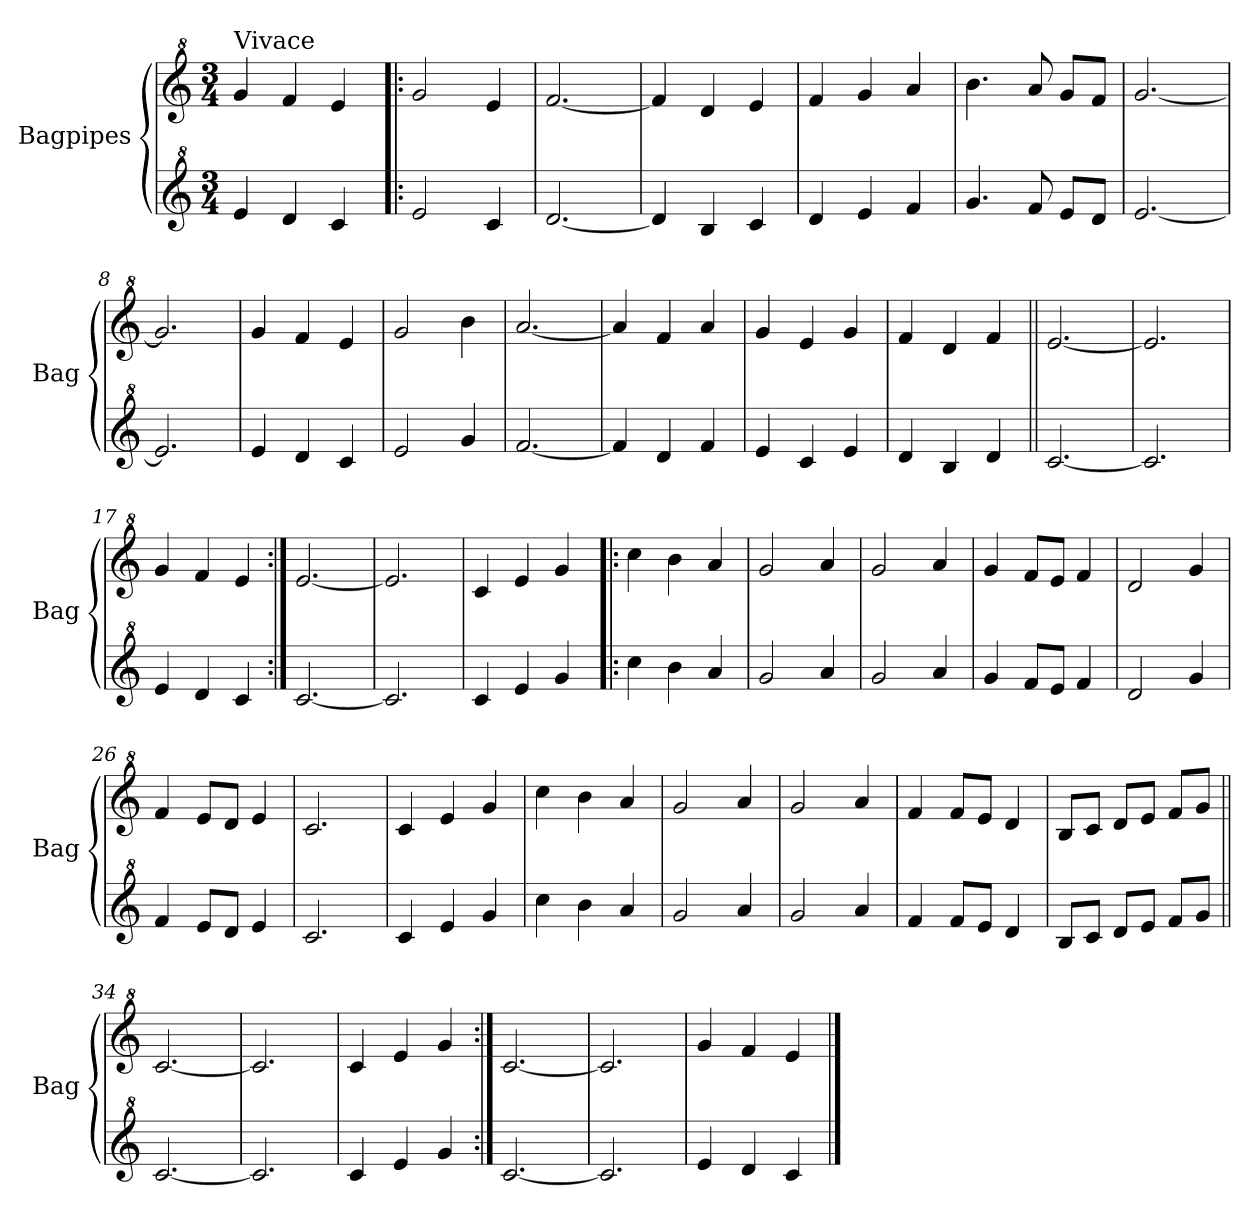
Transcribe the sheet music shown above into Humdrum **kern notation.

**kern	**kern
*part2	*part1
*staff2	*staff1
*I"Bagpipes	*I"Bagpipes
*I'Bag	*I'Bag
*clefG^2	*clefG^2
*k[]	*k[]
*C:	*C:
*M3/4	*M3/4
=1	=1
!	!LO:TX:a:t=Vivace
4ee/	4gg/
4dd/	4ff/
4cc/	4ee/
=2!|:	=2!|:
2ee/	2gg/
4cc/	4ee/
=3	=3
[2.dd/	[2.ff/
=4	=4
4dd/]	4ff/]
4b/	4dd/
4cc/	4ee/
=5	=5
4dd/	4ff/
4ee/	4gg/
4ff/	4aa/
=6	=6
4.gg/	4.bb\
8ff/	8aa/
8ee/L	8gg/L
8dd/J	8ff/J
=7	=7
[2.ee/	[2.gg/
=8	=8
2.ee/]	2.gg/]
=9	=9
4ee/	4gg/
4dd/	4ff/
4cc/	4ee/
=10	=10
2ee/	2gg/
4gg/	4bb\
=11	=11
[2.ff/	[2.aa/
=12	=12
4ff/]	4aa/]
4dd/	4ff/
4ff/	4aa/
=13	=13
4ee/	4gg/
4cc/	4ee/
4ee/	4gg/
=14	=14
4dd/	4ff/
4b/	4dd/
4dd/	4ff/
!!LO:LB:g=z
=15||	=15||
[2.cc/	[2.ee/
=16	=16
2.cc/]	2.ee/]
=17	=17
4ee/	4gg/
4dd/	4ff/
4cc/	4ee/
=18:|!	=18:|!
[2.cc/	[2.ee/
=19	=19
2.cc/]	2.ee/]
=20	=20
4cc/	4cc/
4ee/	4ee/
4gg/	4gg/
=21!|:	=21!|:
4ccc\	4ccc\
4bb\	4bb\
4aa/	4aa/
=22	=22
2gg/	2gg/
4aa/	4aa/
=23	=23
2gg/	2gg/
4aa/	4aa/
=24	=24
4gg/	4gg/
8ff/L	8ff/L
8ee/J	8ee/J
4ff/	4ff/
=25	=25
2dd/	2dd/
4gg/	4gg/
=26	=26
4ff/	4ff/
8ee/L	8ee/L
8dd/J	8dd/J
4ee/	4ee/
=27	=27
2.cc/	2.cc/
=28	=28
4cc/	4cc/
4ee/	4ee/
4gg/	4gg/
!!LO:LB:g=z
=29	=29
4ccc\	4ccc\
4bb\	4bb\
4aa/	4aa/
=30	=30
2gg/	2gg/
4aa/	4aa/
=31	=31
2gg/	2gg/
4aa/	4aa/
=32	=32
4ff/	4ff/
8ff/L	8ff/L
8ee/J	8ee/J
4dd/	4dd/
=33	=33
8b/L	8b/L
8cc/J	8cc/J
8dd/L	8dd/L
8ee/J	8ee/J
8ff/L	8ff/L
8gg/J	8gg/J
=34||	=34||
[2.cc/	[2.cc/
=35	=35
2.cc/]	2.cc/]
=36	=36
4cc/	4cc/
4ee/	4ee/
4gg/	4gg/
=37:|!	=37:|!
[2.cc/	[2.cc/
=38	=38
2.cc/]	2.cc/]
=39	=39
4ee/	4gg/
4dd/	4ff/
4cc/	4ee/
==	==
*-	*-
